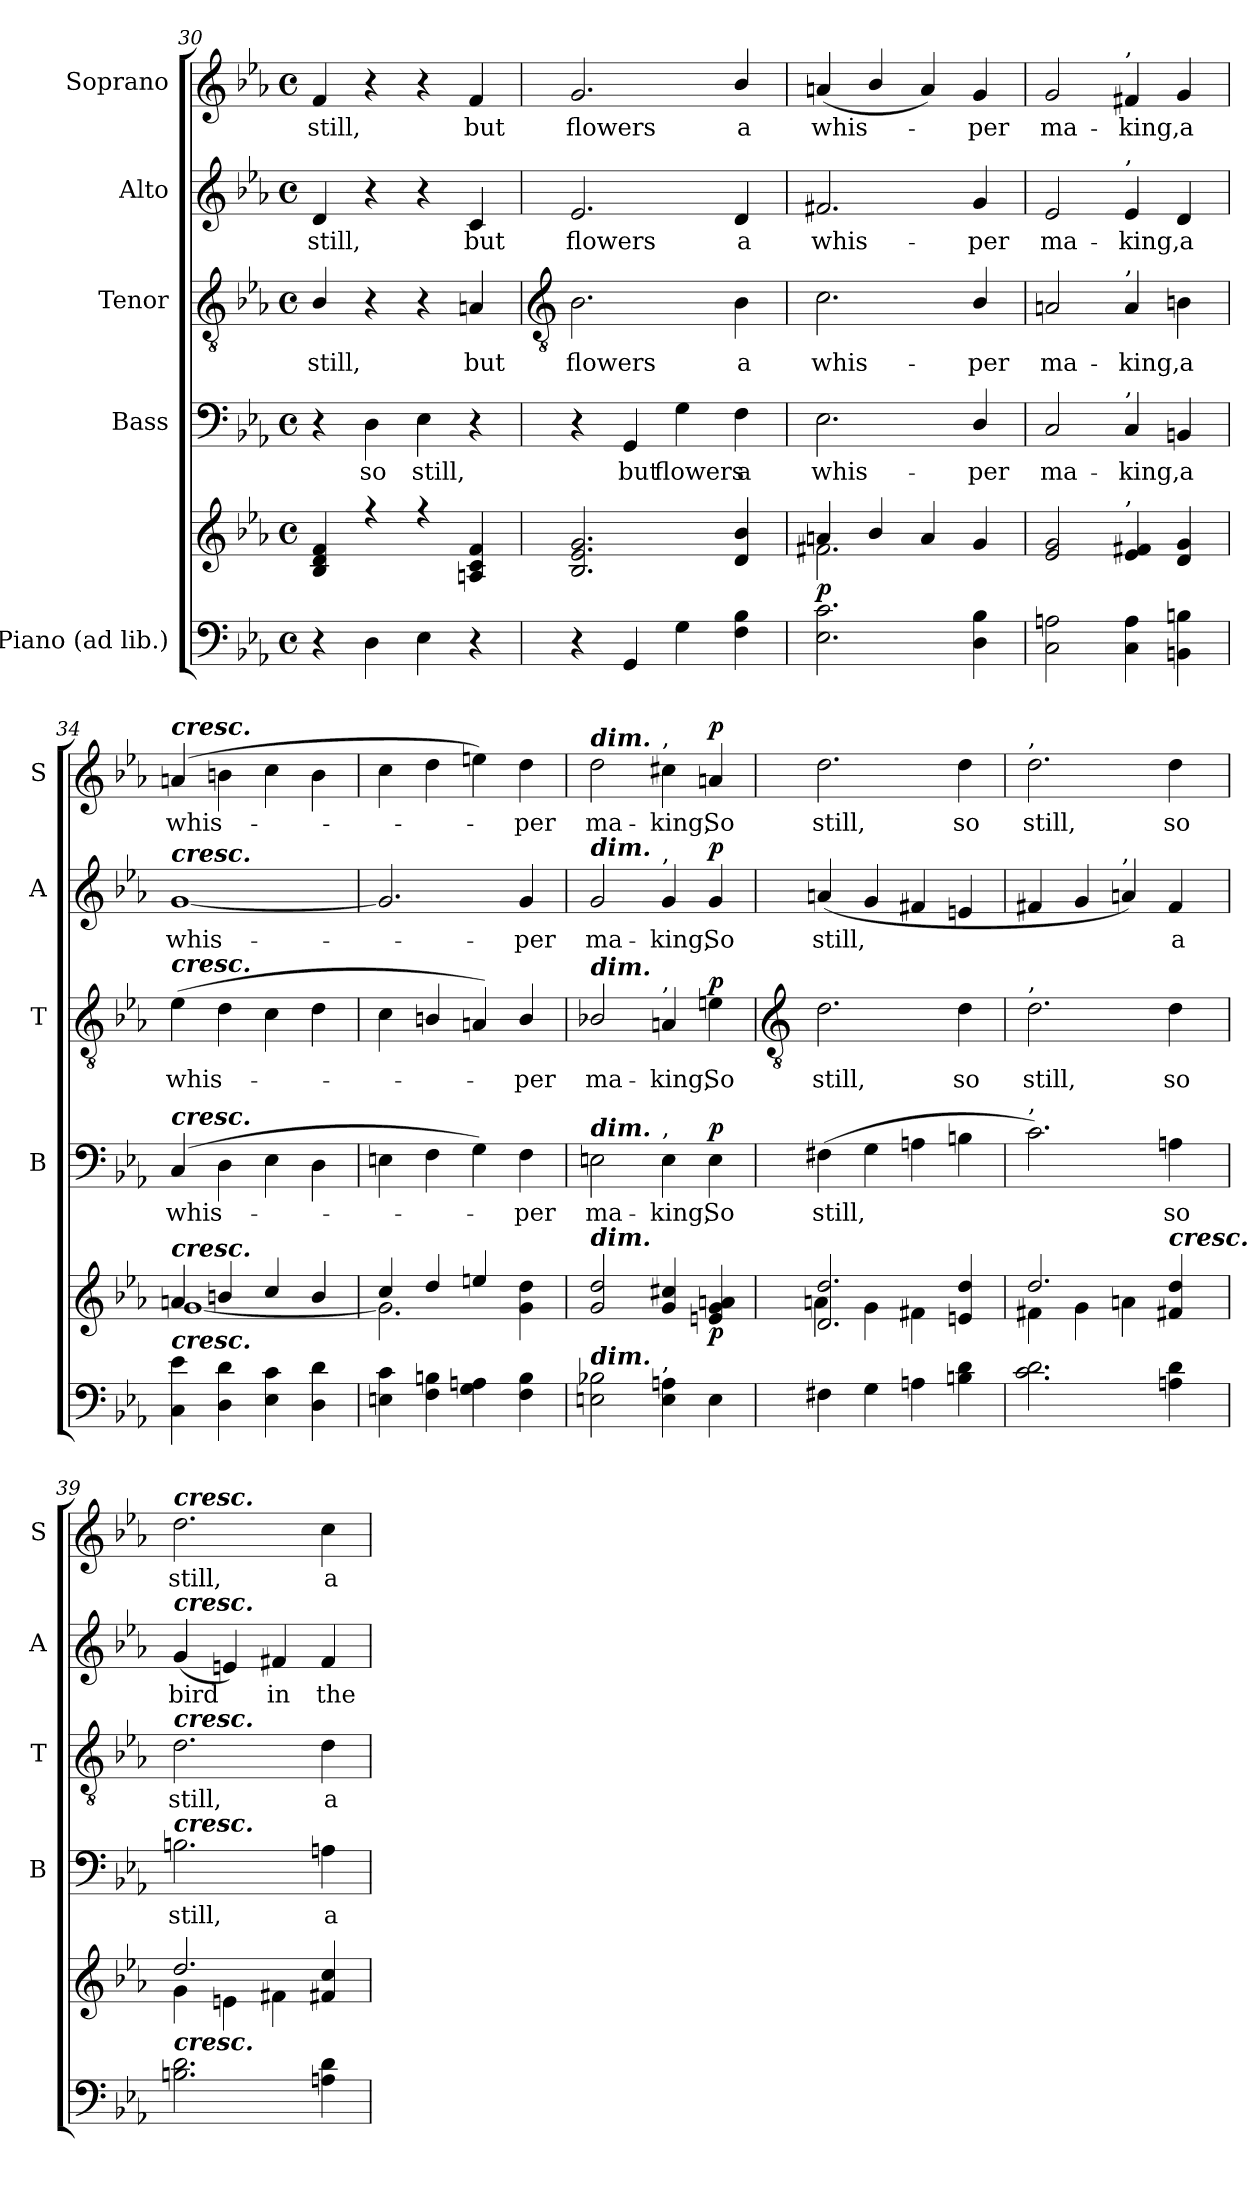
**kern	**kern	**dynam	**kern	**text	**dynam	**kern	**text	**dynam	**kern	**text	**dynam	**kern	**text	**dynam
*part5	*part5	*part5	*part4	*part4	*part4	*part3	*part3	*part3	*part2	*part2	*part2	*part1	*part1	*part1
*staff6	*staff5	*staff5/6	*staff4	*staff4	*staff4	*staff3	*staff3	*staff3	*staff2	*staff2	*staff2	*staff1	*staff1	*staff1
*I"Piano (ad lib.)	*	*	*I"Bass	*	*	*I"Tenor	*	*	*I"Alto	*	*	*I"Soprano	*	*
*	*	*	*I'B	*	*	*I'T	*	*	*I'A	*	*	*I'S	*	*
*clefF4	*clefG2	*	*clefF4	*	*	*clefGv2	*	*	*clefG2	*	*	*clefG2	*	*
*k[b-e-a-]	*k[b-e-a-]	*	*k[b-e-a-]	*	*	*k[b-e-a-]	*	*	*k[b-e-a-]	*	*	*k[b-e-a-]	*	*
*E-:	*E-:	*	*E-:	*	*	*E-:	*	*	*E-:	*	*	*E-:	*	*
*M4/4	*M4/4	*	*M4/4	*	*	*M4/4	*	*	*M4/4	*	*	*M4/4	*	*
*met(c)	*met(c)	*	*met(c)	*	*	*met(c)	*	*	*met(c)	*	*	*met(c)	*	*
=30	=30	=30	=30	=30	=30	=30	=30	=30	=30	=30	=30	=30	=30	=30
*	*^	*	*	*	*	*	*	*	*	*	*	*	*	*
!	!	!	!	!	!	!	!	!LO:LY:b	!	!	!LO:LY:b	!	!	!LO:LY:b	!
4r	4B- 4d 4f	1ryy	.	4r	.	.	4B-/	still,	.	4d	still,	.	4f	still,	.
!	!	!	!	!	!LO:LY:b	!	!	!	!	!	!	!	!	!	!
4D	4r	.	.	4D	so	.	4r	.	.	4r	.	.	4r	.	.
!	!	!	!	!	!LO:LY:b	!	!	!	!	!	!	!	!	!	!
4E-	4r	.	.	4E-	still,	.	4r	.	.	4r	.	.	4r	.	.
!	!	!	!	!	!	!	!	!LO:LY:b	!	!	!LO:LY:b	!	!	!LO:LY:b	!
4r	4An 4c 4f	.	.	4r	.	.	4An	but	.	4c	but	.	4f	but	.
!!LO:LB:g=z
=31	=31	=31	=31	=31	=31	=31	=31	=31	=31	=31	=31	=31	=31	=31	=31
*	*	*	*	*	*	*	*clefGv2	*	*	*	*	*	*	*	*
!	!	!	!	!	!	!	!	!LO:LY:b	!	!	!LO:LY:b	!	!	!LO:LY:b	!
4r	2.B- 2.e- 2.g	1ryy	.	4r	.	.	2.B-	flowers	.	2.e-	flowers	.	2.g	flowers	.
!	!	!	!	!	!LO:LY:b	!	!	!	!	!	!	!	!	!	!
4GG	.	.	.	4GG	but	.	.	.	.	.	.	.	.	.	.
!	!	!	!	!	!LO:LY:b	!	!	!	!	!	!	!	!	!	!
4G	.	.	.	4G	flowers	.	.	.	.	.	.	.	.	.	.
!	!	!	!	!	!LO:LY:b	!	!	!LO:LY:b	!	!	!LO:LY:b	!	!	!LO:LY:b	!
4F 4B-	4d/ 4b-/	.	.	4F	a	.	4B-	a	.	4d	a	.	4b-/	a	.
=32	=32	=32	=32	=32	=32	=32	=32	=32	=32	=32	=32	=32	=32	=32	=32
!	!	!	!LO:DY:b	!	!LO:LY:b	!	!	!LO:LY:b	!	!	!LO:LY:b	!	!	!LO:LY:b	!
2.E- 2.c	4an	2.f#X\	p	2.E-	whis-	.	2.c	whis-	.	2.f#X	whis-	.	(<4an	whis-	.
.	4b-/	.	.	.	.	.	.	.	.	.	.	.	4b-/	.	.
.	4a	.	.	.	.	.	.	.	.	.	.	.	4a)	.	.
!	!	!	!	!	!LO:LY:b	!	!	!LO:LY:b	!	!	!LO:LY:b	!	!	!LO:LY:b	!
4D\ 4B-\	4g	4ryy	.	4D/	-per	.	4B-/	-per	.	4g	-per	.	4g	per	.
=33	=33	=33	=33	=33	=33	=33	=33	=33	=33	=33	=33	=33	=33	=33	=33
!	!	!	!	!	!LO:LY:b	!	!	!LO:LY:b	!	!	!LO:LY:b	!	!	!LO:LY:b	!
2C 2An	2e- 2g	1ryy	.	2C	ma-	.	2An	ma-	.	2e-	ma-	.	2g	ma-	.
!	!	!	!	!	!	!	!	!	!	!	!	!	!LO:TX:a:t=,	!	!
!	!	!	!	!	!	!	!	!	!	!LO:TX:a:t=,	!	!	!	!	!
!	!	!	!	!	!	!	!LO:TX:a:t=,	!	!	!	!	!	!	!	!
!	!	!	!	!LO:TX:a:t=,	!	!	!	!	!	!	!	!	!	!	!
!	!LO:TX:a:t=,	!	!	!	!	!	!	!	!	!	!	!	!	!	!
!	!	!	!	!	!LO:LY:b	!	!	!LO:LY:b	!	!	!LO:LY:b	!	!	!LO:LY:b	!
4C 4A	4e- 4f#X	.	.	4C	-king,	.	4A	-king,	.	4e-	-king,	.	4f#X	-king,	.
!	!	!	!	!	!LO:LY:b	!	!	!LO:LY:b	!	!	!LO:LY:b	!	!	!LO:LY:b	!
4BBn 4Bn	4d 4g	.	.	4BBn	a	.	4Bn	a	.	4d	a	.	4g	a	.
=34	=34	=34	=34	=34	=34	=34	=34	=34	=34	=34	=34	=34	=34	=34	=34
!	!	!	!	!	!	!	!	!	!	!	!	!	!LO:TX:a:Bi:t=cresc.	!	!
!	!	!	!	!	!	!	!	!	!	!LO:TX:a:Bi:t=cresc.	!	!	!	!	!
!	!	!	!	!	!	!	!LO:TX:a:Bi:t=cresc.	!	!	!	!	!	!	!	!
!	!	!	!	!LO:TX:a:Bi:t=cresc.	!	!	!	!	!	!	!	!	!	!	!
!	!LO:TX:a:Bi:t=cresc.	!	!	!	!	!	!	!	!	!	!	!	!	!	!
!LO:TX:a:Bi:t=cresc.	!	!	!	!	!	!	!	!	!	!	!	!	!	!	!
!	!	!	!	!	!LO:LY:b	!	!	!LO:LY:b	!	!	!LO:LY:b	!	!	!LO:LY:b	!
4C 4e-	4an	[1g\	.	(>4C	whis-	.	(>4e-	whis-	.	[1g	whis-	.	(>4an	whis-	.
4D 4d	4bn/	.	.	4D	.	.	4d	.	.	.	.	.	4bn	.	.
4E- 4c	4cc/	.	.	4E-	.	.	4c	.	.	.	.	.	4cc	.	.
4D 4d	4b/	.	.	4D	.	.	4d	.	.	.	.	.	4b	.	.
=35	=35	=35	=35	=35	=35	=35	=35	=35	=35	=35	=35	=35	=35	=35	=35
4En 4c	4cc/	2.g\]	.	4En	.	.	4c	.	.	2.g]	.	.	4cc	.	.
4F 4Bn	4dd/	.	.	4F	.	.	4Bn/	.	.	.	.	.	4dd	.	.
4G 4An	4een/	.	.	4G)	.	.	4An)	.	.	.	.	.	4een)	.	.
!	!	!	!	!	!LO:LY:b	!	!	!LO:LY:b	!	!	!LO:LY:b	!	!	!LO:LY:b	!
4F 4B	4g 4dd	4ryy	.	4F	per	.	4B/	per	.	4g	per	.	4dd	per	.
=36	=36	=36	=36	=36	=36	=36	=36	=36	=36	=36	=36	=36	=36	=36	=36
!	!	!	!	!	!	!	!	!	!	!	!	!	!LO:TX:a:Bi:t=dim.	!	!
!	!	!	!	!	!	!	!	!	!	!LO:TX:a:Bi:t=dim.	!	!	!	!	!
!	!	!	!	!	!	!	!LO:TX:a:Bi:t=dim.	!	!	!	!	!	!	!	!
!	!	!	!	!LO:TX:a:Bi:t=dim.	!	!	!	!	!	!	!	!	!	!	!
!	!LO:TX:a:Bi:t=dim.	!	!	!	!	!	!	!	!	!	!	!	!	!	!
!LO:TX:a:Bi:t=dim.	!	!	!	!	!	!	!	!	!	!	!	!	!	!	!
!	!	!	!	!	!LO:LY:b	!	!	!LO:LY:b	!	!	!LO:LY:b	!	!	!LO:LY:b	!
2En 2B-X	2g 2dd	1ryy	.	2En	ma-	.	2B-X/	ma-	.	2g	ma-	.	2dd	ma-	.
!	!	!	!	!	!	!	!	!	!	!	!	!	!LO:TX:a:t=,	!	!
!	!	!	!	!	!	!	!	!	!	!LO:TX:a:t=,	!	!	!	!	!
!	!	!	!	!	!	!	!LO:TX:a:t=,	!	!	!	!	!	!	!	!
!	!	!	!	!LO:TX:a:t=,	!	!	!	!	!	!	!	!	!	!	!
!LO:TX:a:t=,	!	!	!	!	!	!	!	!	!	!	!	!	!	!	!
!	!	!	!	!	!LO:LY:b	!	!	!LO:LY:b	!	!	!LO:LY:b	!	!	!LO:LY:b	!
4E 4An	4g 4cc#X	.	.	4E	-king,	.	4An	-king,	.	4g	-king,	.	4cc#X	-king,	.
!	!	!	!LO:DY:b	!	!LO:LY:b	!LO:DY:b	!	!LO:LY:b	!LO:DY:b	!	!LO:LY:b	!LO:DY:b	!	!LO:LY:b	!LO:DY:b
4E	4en 4g 4an	.	p	4E	So	p	4en	So	p	4g	So	p	4an	So	p
!!LO:LB:g=z
=37	=37	=37	=37	=37	=37	=37	=37	=37	=37	=37	=37	=37	=37	=37	=37
*	*	*	*	*	*	*	*clefGv2	*	*	*	*	*	*	*	*
!	!	!	!	!	!LO:LY:b	!	!	!LO:LY:b	!	!	!LO:LY:b	!	!	!LO:LY:b	!
4F#X	2.d/ 2.dd/	4an\	.	(>4F#X	still,	.	2.d	still,	.	(<4an	still,	.	2.dd	still,	.
4G	.	4g\	.	4G	.	.	.	.	.	4g	.	.	.	.	.
4An	.	4f#X\	.	4An	.	.	.	.	.	4f#X	.	.	.	.	.
!	!	!	!	!	!	!	!	!LO:LY:b	!	!	!	!	!	!LO:LY:b	!
4Bn 4d	4en/ 4dd/	4ryy	.	4Bn	.	.	4d	so	.	4en	.	.	4dd	so	.
=38	=38	=38	=38	=38	=38	=38	=38	=38	=38	=38	=38	=38	=38	=38	=38
!	!	!	!	!	!	!	!	!	!	!	!	!	!LO:TX:a:t=,	!	!
!	!	!	!	!	!	!	!LO:TX:a:t=,	!	!	!	!	!	!	!	!
!	!	!	!	!LO:TX:a:t=,	!	!	!	!	!	!	!	!	!	!	!
!	!	!	!	!	!	!	!	!LO:LY:b	!	!	!	!	!	!LO:LY:b	!
2.c 2.d	2.dd/	4f#X\	.	2.c)	.	.	2.d	still,	.	4f#X	.	.	2.dd	still,	.
.	.	4g\	.	.	.	.	.	.	.	4g	.	.	.	.	.
!	!	!	!	!	!	!	!	!	!	!LO:TX:a:t=,	!	!	!	!	!
.	.	4an\	.	.	.	.	.	.	.	4an)	.	.	.	.	.
!	!LO:TX:a:Bi:t=cresc.	!	!	!	!	!	!	!	!	!	!	!	!	!	!
!	!	!	!	!	!LO:LY:b	!	!	!LO:LY:b	!	!	!LO:LY:b	!	!	!LO:LY:b	!
4An 4d	4f#X/ 4dd/	4ryy	.	4An	so	.	4d	so	.	4f#	a	.	4dd	so	.
=39	=39	=39	=39	=39	=39	=39	=39	=39	=39	=39	=39	=39	=39	=39	=39
!	!	!	!	!	!	!	!	!	!	!	!	!	!LO:TX:a:Bi:t=cresc.	!	!
!	!	!	!	!	!	!	!	!	!	!LO:TX:a:Bi:t=cresc.	!	!	!	!	!
!	!	!	!	!	!	!	!LO:TX:a:Bi:t=cresc.	!	!	!	!	!	!	!	!
!	!	!	!	!LO:TX:a:Bi:t=cresc.	!	!	!	!	!	!	!	!	!	!	!
!LO:TX:a:Bi:t=cresc.	!	!	!	!	!	!	!	!	!	!	!	!	!	!	!
!	!	!	!	!	!LO:LY:b	!	!	!LO:LY:b	!	!	!LO:LY:b	!	!	!LO:LY:b	!
2.Bn 2.d	2.dd/	4g\	.	2.Bn	still,	.	2.d	still,	.	(<4g	bird	.	2.dd	still,	.
.	.	4en\	.	.	.	.	.	.	.	4en)	.	.	.	.	.
!	!	!	!	!	!	!	!	!	!	!	!LO:LY:b	!	!	!	!
.	.	4f#X\	.	.	.	.	.	.	.	4f#X	in	.	.	.	.
!	!	!	!	!	!LO:LY:b	!	!	!LO:LY:b	!	!	!LO:LY:b	!	!	!LO:LY:b	!
4An 4d	4f#X/ 4cc/	4ryy	.	4An	a	.	4d	a	.	4f#	the	.	4cc	a	.
*	*v	*v	*	*	*	*	*	*	*	*	*	*	*	*	*
=	=	=	=	=	=	=	=	=	=	=	=	=	=	=
*-	*-	*-	*-	*-	*-	*-	*-	*-	*-	*-	*-	*-	*-	*-
